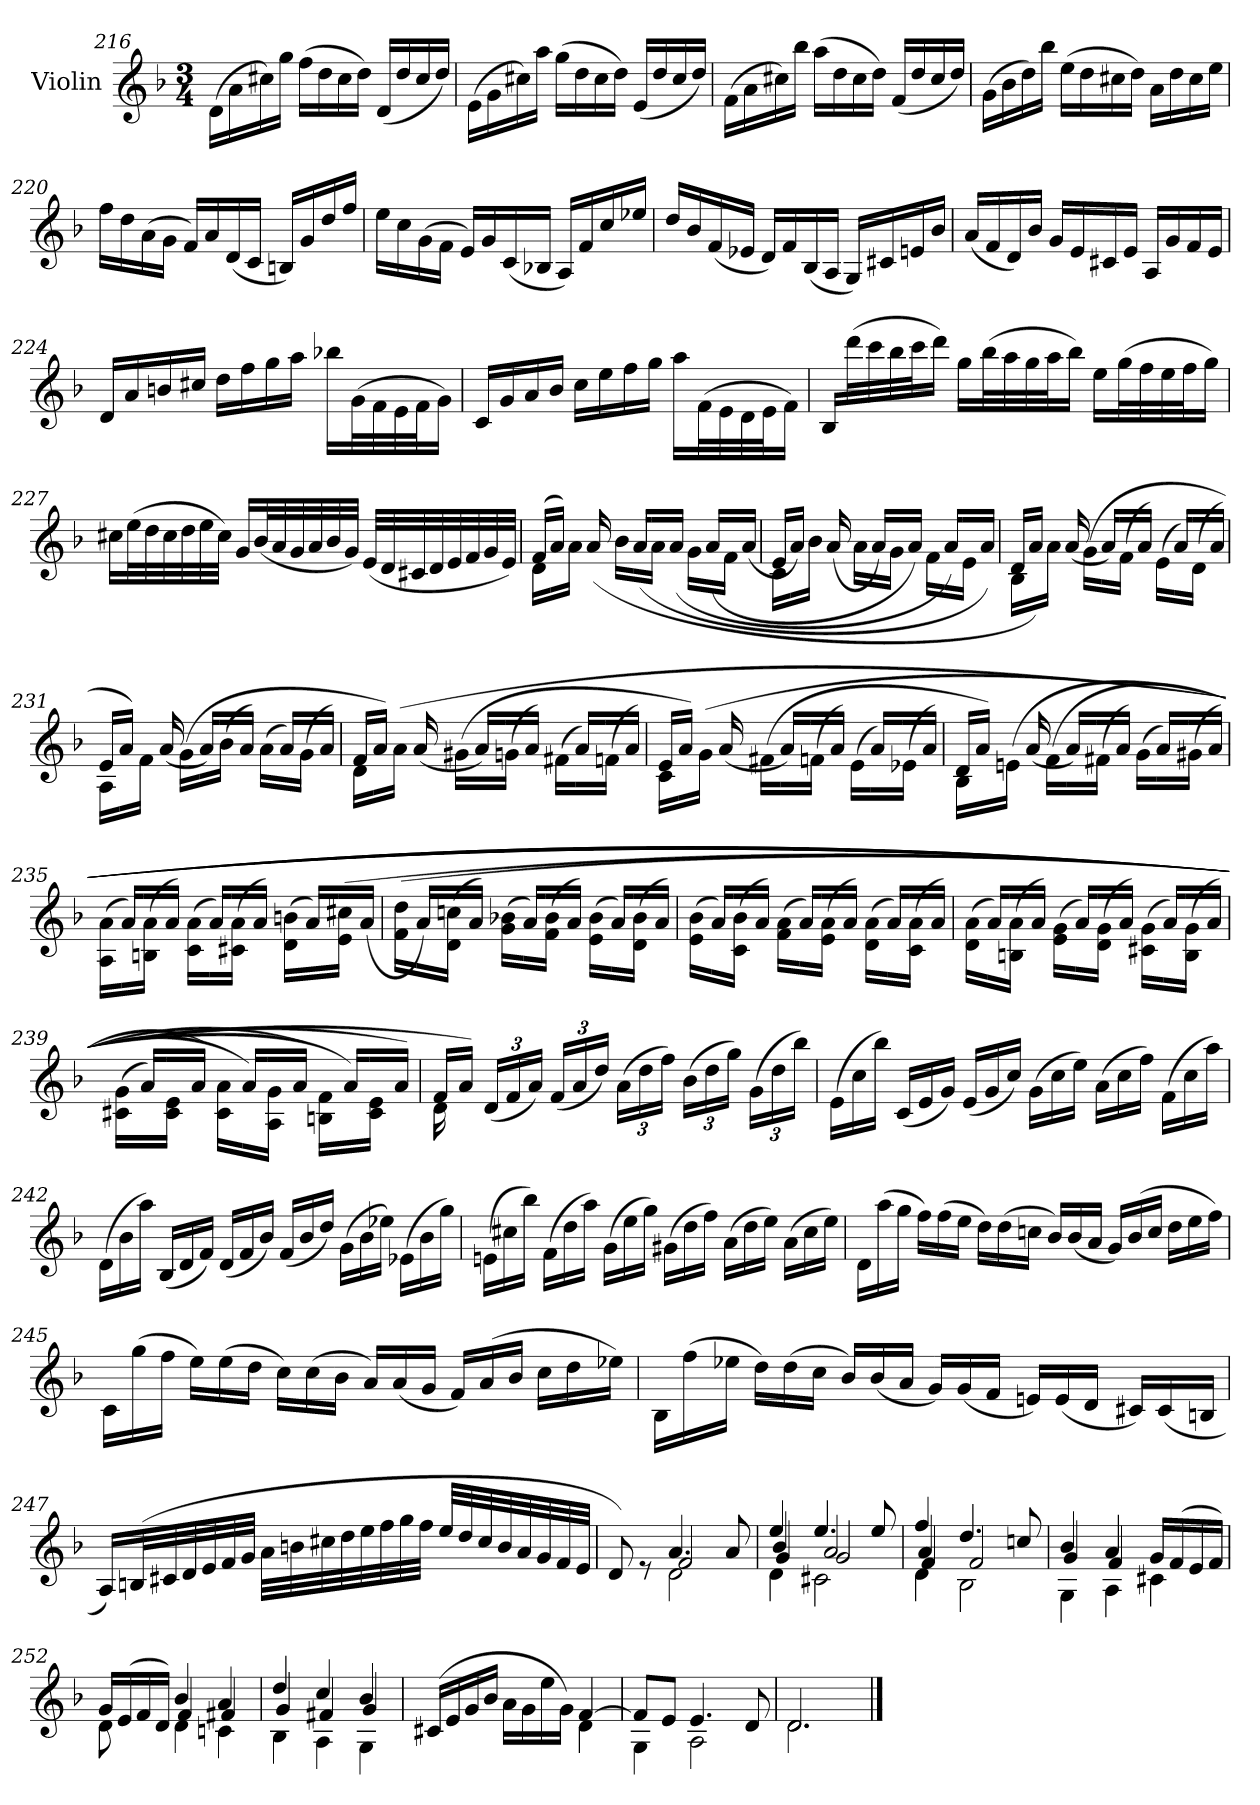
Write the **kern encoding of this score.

**kern
*part1
*staff1
*I"Violin
*I'Vln.
*clefG2
*k[b-]
*M3/4
=216
(>16d\LL
16a\
16cc#X\)
16gg\JJ
(>16ff\LL
16dd\
16cc#\
16dd\JJ)
(<16d/LL
16dd/
16cc#/
16dd/JJ)
=217
(>16e\LL
16g\
16cc#X\)
16aa\JJ
(>16gg\LL
16dd\
16cc#\
16dd\JJ)
(<16e/LL
16dd/
16cc#/
16dd/JJ)
!!LO:LB:g=z
=218
(>16f\LL
16a\
16cc#X\)
16bb-\JJ
(>16aa\LL
16dd\
16cc#\
16dd\JJ)
(<16f/LL
16dd/
16cc#/
16dd/JJ)
=219
(>16g\LL
16b-\
16dd\)
16bb-\JJ
(>16ee\LL
16dd\
16cc#X\
16dd\JJ)
16a\LL
16dd\
16cc#\
16ee\JJ
=220
16ff\LL
16dd\
(>16a\
16g\JJ
16f/LL)
16a/
(<16d/
16c/JJ
16Bn/LL)
16g/
16dd/
16ff/JJ
=221
16ee\LL
16cc\
(>16g\
16f\JJ
16e/LL)
16g/
(<16c/
16B-X/JJ
16A/LL)
16f/
16cc/
16ee-X/JJ
!!LO:LB:g=z
=222
16dd/LL
16b-/
(<16f/
16e-X/JJ
16d/LL)
16f/
(<16B-/
16A/JJ
16G/LL)
16c#X/
16en/
16b-/JJ
=223
(<16a/LL
16f/
16d/)
16b-/JJ
16g/LL
16e/
16c#X/
16e/JJ
16A/LL
16g/
16f/
16e/JJ
=224
16d/LL
16a/
16bn/
16cc#X/JJ
16dd\LL
16ff\
16gg\
16aa\JJ
16bb-X\LL
(>32g\L
32f\
32e\
32f\J
16g\JJ)
=225
16c/LL
16g/
16a/
16b-/JJ
16cc\LL
16ee\
16ff\
16gg\JJ
16aa\LL
(>32f\L
32e\
32d\
32e\J
16f\JJ)
!!LO:LB:g=z
=226
16B-/LL
(>32ddd\L
32ccc\
32bb-\
32ccc\J
16ddd\JJ)
16gg\LL
(>32bb-\L
32aa\
32gg\
32aa\J
16bb-\JJ)
16ee\LL
(>32gg\L
32ff\
32ee\
32ff\J
16gg\JJ)
=227
16cc#X\LL
(>32ee\L
32dd\
32cc#\
32dd\
32ee\
32cc#\JJJ)
16g/LL
(<32b-/L
32a/
32g/
32a/
32b-/
32g/JJJ)
(<32e/LLL
32d/
32c#X/
32d/
32e/
32f/
32g/
32e/JJJ)
=228
*^
(>16f/LL	16d\LL
16a/JJ)	16rffyy
16reyy	(>16a\JJ
(16a/	16ryy
16reyy	(<16b-\LL
(16a/LL	16rffyy
16reyy	(<16a\JJ
(16a/JJ	16rffyy
16reyy	(<16g\LL
(16a/LL	16rffyy
16reyy	(<16f\JJ
(16a/JJ	16rddyy
!!LO:LB:g=z	!!
=229	=229
16e/LL	16c\LL
16a/JJ)	16rffyy
16reyy	(>16b-\JJ
(16a/	16ryy
16reyy	(<16a\LL
16a/LL)	16rffyy
16reyy	(<16g\JJ
16a/JJ)	16rffyy
16reyy	(<16f\LL
16a/LL)	16rffyy
16reyy	(<16e\JJ
16a/JJ)	16rddyy
=230	=230
16d/LL	16B-\LL
16a/JJ)	16rffyy
16reyy	(>16a\JJ
(16a/	16ryy
16reyy	(<16g\LL
16a/LL)	16rffyy
16reyy	(<16f\JJ
16a/JJ)	16rffyy
16reyy	(<16e\LL
16a/LL)	16rffyy
16reyy	(<16d\JJ
16a/JJ)	16rddyy
=231	=231
16e/LL	16A\LL
16a/JJ)	16rffyy
16reyy	(>16f\JJ
(16a/	16ryy
16reyy	(<16g\LL
16a/LL)	16rffyy
16reyy	(<16b-\JJ
16a/JJ)	16rffyy
16reyy	(<16a\LL
16a/LL)	16rffyy
16reyy	(<16g\JJ
16a/JJ)	16rddyy
=232	=232
16f/LL	16d\LL
16a/JJ)	16rffyy
16reyy	(>16a\JJ
(16a/	16ryy
16reyy	(<16g#X\LL
16a/LL)	16rffyy
16reyy	(<16gn\JJ
16a/JJ)	16rffyy
16reyy	(<16f#X\LL
16a/LL)	16rffyy
16reyy	(<16fn\JJ
16a/JJ)	16rddyy
!!LO:LB:g=z	!!
=233	=233
16e/LL	16c\LL
16a/JJ)	16rffyy
16reyy	(>16g\JJ
(16a/	16ryy
16reyy	(<16f#X\LL
16a/LL)	16rffyy
16reyy	(<16fn\JJ
16a/JJ)	16rffyy
16reyy	(<16e\LL
16a/LL)	16rffyy
16reyy	(<16e-X\JJ
16a/JJ)	16rddyy
=234	=234
16d/LL	16B-\LL
16a/JJ)	16rffyy
16reyy	(<16en\JJ
(16a/	16ryy
16reyy	(<16f\LL
16a/LL)	16rffyy
16reyy	(<16f#X\JJ
16a/JJ)	16rffyy
16reyy	(<16g\LL
16a/LL)	16rffyy
16reyy	(<16g#X\JJ
16a/JJ)	16rffyy
=235	=235
16ryy	(>16A\ 16a\LL
16a/LL)	16rffyy
16rcyy	(>16Bn\ 16a\JJ
16a/JJ)	16ryy
16rcyy	(>16c\ 16a\LL
16a/LL)	16rffyy
16rcyy	(>16c#X\ 16a\JJ
16a/JJ)	16ryy
16ryy	(>16d\ 16bn\LL
16a/LL)	16rddyy
16reyy	(>16e\ 16cc#X\JJ
(16a/JJ	16ryy
=236	=236
16ryy	(>16f\ 16dd\LL
16a/LL)	16rddyy
16reyy	(>16d\ 16ccn\JJ
16a/JJ)	16ryy
16ryy	(>16g\ 16b-X\LL
16a/LL)	16rddyy
16reyy	(>16f\ 16b-\JJ
16a/JJ)	16ryy
16ryy	(>16e\ 16b-\LL
16a/LL)	16rddyy
16reyy	(>16d\ 16b-\JJ
16a/JJ)	16ryy
!!LO:LB:g=z	!!
=237	=237
16ryy	(>16e\ 16b-\LL
16a/LL)	16rddyy
16reyy	(>16c\ 16b-\JJ
16a/JJ)	16ryy
16ryy	(>16f\ 16a\LL
16a/LL)	16rddyy
16reyy	(>16e\ 16a\JJ
16a/JJ)	16ryy
16ryy	(>16d\ 16a\LL
16a/LL)	16rddyy
16reyy	(>16c\ 16a\JJ
16a/JJ)	16ryy
=238	=238
16ryy	(>16d\ 16a\LL
16a/LL)	16rddyy
16reyy	(>16Bn\ 16a\JJ
16a/JJ)	16ryy
16ryy	(>16e\ 16g\LL
16a/LL)	16rddyy
16reyy	(>16d\ 16g\JJ
16a/JJ)	16ryy
16ryy	(>16c#X\ 16g\LL
16a/LL)	16rddyy
16reyy	(>16B\ 16g\JJ
16a/JJ)	16ryy
=239	=239
16ryy	(>16c#X\ 16g\LL
16a/LL)	16rddyy
16reyy	16c#\ 16e\JJ
16a/JJ)	16ryy
16ryy	16c#\ 16a\LL
16a/LL)	16rddyy
16reyy	16A\ 16g\JJ
16a/JJ)	16ryy
16ryy	16Bn\ 16f\LL
16a/LL)	16rddyy
16reyy	16c#\ 16e\JJ
16a/JJ)	16ryy
=240	=240
16f/LL	16d\
16a/JJ)	16ryy
*Xbrackettup	*
(<24d/LL	8ryy
24f/	.
24a/JJ)	.
(<24f/LL	2ryy
24a/	.
24dd/JJ)	.
(>24a\LL	.
24dd\	.
24ff\JJ)	.
(>24b-\LL	.
24dd\	.
24gg\JJ)	.
(>24g\LL	.
24dd\	.
24bb-\JJ)	.
*v	*v
!!LO:LB:g=z
=241
*Xtuplet
(>24e\LL
24cc\
24bb-\JJ)
(<24c/LL
24e/
24g/JJ)
(<24e/LL
24g/
24cc/JJ)
(>24g\LL
24cc\
24ee\JJ)
(>24a\LL
24cc\
24ff\JJ)
(>24f\LL
24cc\
24aa\JJ)
=242
(>24d\LL
24b-\
24aa\JJ)
(<24B-/LL
24d/
24f/JJ)
(<24d/LL
24f/
24b-/JJ)
(<24f/LL
24b-/
24dd/JJ)
(>24g\LL
24b-\
24ee-X\JJ)
(>24e-X\LL
24b-\
24gg\JJ)
=243
(>24en\LL
24cc#X\
24bb-\JJ)
(>24f\LL
24dd\
24aa\JJ)
(>24g\LL
24ee\
24gg\JJ)
(>24g#X\LL
24dd\
24ff\JJ)
(>24a\LL
24dd\
24ee\JJ)
(>24a\LL
24cc#\
24ee\JJ)
!!LO:LB:g=z
=244
24d\LL
(>24aa\
24gg\JJ
24ff\LL)
(>24ff\
24ee\JJ
24dd\LL)
(>24dd\
24ccn\JJ
24b-/LL)
(<24b-/
24a/JJ
24g/LL)
(>24b-/
24cc/JJ
24dd\LL
24ee\
24ff\JJ)
=245
24c\LL
(>24gg\
24ff\JJ
24ee\LL)
(>24ee\
24dd\JJ
24cc\LL)
(>24cc\
24b-\JJ
24a/LL)
(<24a/
24g/JJ
24f/LL)
(>24a/
24b-/JJ
24cc\LL
24dd\
24ee-X\JJ)
=246
24B-\LL
(>24ff\
24ee-X\JJ
24dd\LL)
(>24dd\
24cc\JJ
24b-/LL)
(<24b-/
24a/JJ
24g/LL)
(<24g/
24f/JJ
24en/LL)
(<24e/
24d/JJ
24c#X/LL)
(<24c#/
24Bn/JJ
!!LO:LB:g=z
=247
16A/LL)
(>32Bn/L
32c#X/
32d/
32e/
32f/
32g/JJJ
32a\LLL
32bn\
32cc#X\
32dd\
32ee\
32ff\
32gg\
32ff\JJJ
32ee/LLL
32dd/
32cc#/
32b/
32a/
32g/
32f/
32e/JJJ
=248
*^
*	*^
8d/)	4ryy	4ryy
8re	.	.
4.a/	2d\	2f/
8a/	.	.
!!LO:LB:g=z	!!	!!
=249	=249	=249
*	*	*^
4ee/	4d\	4b-/	4g/
4.ee/	2c#X\	2a/	2g/
8ee/	.	.	.
=250	=250	=250	=250
4ff/	4d\	4a/	4f/
4.dd/	2B-\	2f/	2ryy
8ccn/	.	.	.
*	*	*v	*v
=251	=251	=251
4b-/	4G\	4g/
4a/	4A\	4f/
16g/LL	4c#X\	4ryy
(>16f/	.	.
16e/	.	.
16f/JJ)	.	.
=252	=252	=252
16g/LL	8d\	4ryy
(>16e/	.	.
16f/	8ryy	.
16d/JJ)	.	.
4b-/	4d\	4f/
4a/	4cn\	4f#X/
=253	=253	=253
4dd/	4B-\	4g/
4cc/	4A\	4f#X/
4b-/	4G\	4g/
*	*v	*v
=254	=254
(<16c#X/LL	4ryy
16e/	.
16g/	.
16b-/JJ	.
16a\LL	4ryy
16g\	.
16ee\	.
16g\JJ)	.
[4f/	4d\
=255	=255
8f/L]	4G\
8e/J	.
4.e/	2A\
8d/	.
=256	=256
2.d/	2.d\
*v	*v
==
*-
